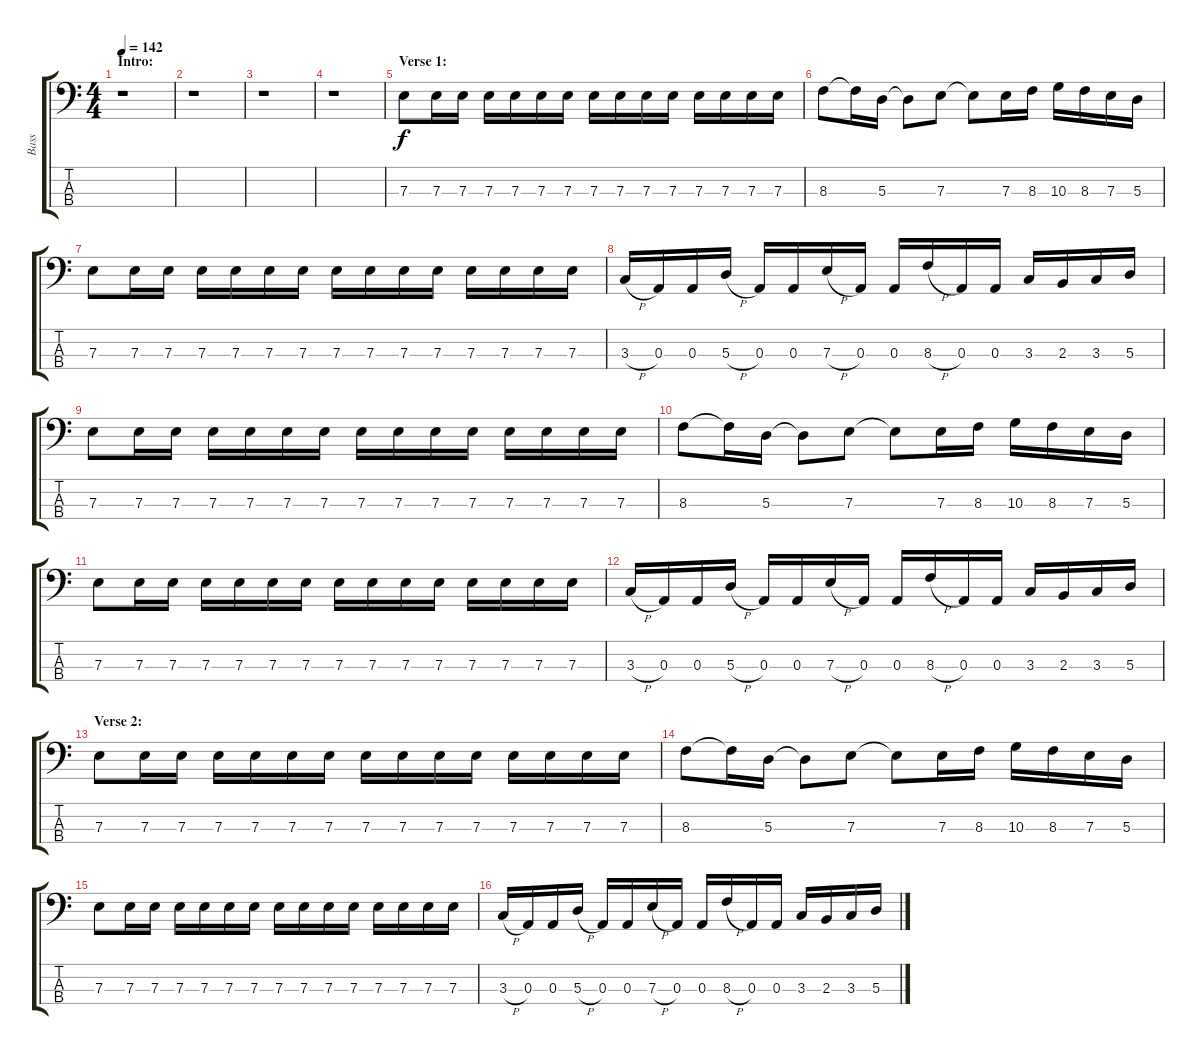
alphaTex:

\track ("Bass" "Bass") {instrument slapbass2}
\staff {score tabs}
\tuning (G2 D2 A1 E1) {hide}
\ts (4 4)
\section ("" "Intro:")
\tempo 142
\clef f4
\ks c
r.1{dy f instrument slapbass2} |
r.1 |
r.1 |
r.1 |
\section ("" "Verse 1:")
7.3.8 7.3.16 7.3.16 7.3.16 7.3.16 7.3.16 7.3.16 7.3.16 7.3.16 7.3.16 7.3.16 7.3.16 7.3.16 7.3.16 7.3.16 |
8.3.8 8.3{t}.16 5.3.16 5.3{t}.8 7.3.8 7.3{t}.8 7.3.16 8.3.16 10.3.16 8.3.16 7.3.16 5.3.16 |
7.3.8 7.3.16 7.3.16 7.3.16 7.3.16 7.3.16 7.3.16 7.3.16 7.3.16 7.3.16 7.3.16 7.3.16 7.3.16 7.3.16 7.3.16 |
3.3{h}.16 0.3.16 0.3.16 5.3{h}.16 0.3.16 0.3.16 7.3{h}.16 0.3.16 0.3.16 8.3{h}.16 0.3.16 0.3.16 3.3.16 2.3.16 3.3.16 5.3.16 |
7.3.8 7.3.16 7.3.16 7.3.16 7.3.16 7.3.16 7.3.16 7.3.16 7.3.16 7.3.16 7.3.16 7.3.16 7.3.16 7.3.16 7.3.16 |
8.3.8 8.3{t}.16 5.3.16 5.3{t}.8 7.3.8 7.3{t}.8 7.3.16 8.3.16 10.3.16 8.3.16 7.3.16 5.3.16 |
7.3.8 7.3.16 7.3.16 7.3.16 7.3.16 7.3.16 7.3.16 7.3.16 7.3.16 7.3.16 7.3.16 7.3.16 7.3.16 7.3.16 7.3.16 |
3.3{h}.16 0.3.16 0.3.16 5.3{h}.16 0.3.16 0.3.16 7.3{h}.16 0.3.16 0.3.16 8.3{h}.16 0.3.16 0.3.16 3.3.16 2.3.16 3.3.16 5.3.16 |
\section ("" "Verse 2:")
7.3.8 7.3.16 7.3.16 7.3.16 7.3.16 7.3.16 7.3.16 7.3.16 7.3.16 7.3.16 7.3.16 7.3.16 7.3.16 7.3.16 7.3.16 |
8.3.8 8.3{t}.16 5.3.16 5.3{t}.8 7.3.8 7.3{t}.8 7.3.16 8.3.16 10.3.16 8.3.16 7.3.16 5.3.16 |
7.3.8 7.3.16 7.3.16 7.3.16 7.3.16 7.3.16 7.3.16 7.3.16 7.3.16 7.3.16 7.3.16 7.3.16 7.3.16 7.3.16 7.3.16 |
3.3{h}.16 0.3.16 0.3.16 5.3{h}.16 0.3.16 0.3.16 7.3{h}.16 0.3.16 0.3.16 8.3{h}.16 0.3.16 0.3.16 3.3.16 2.3.16 3.3.16 5.3.16
